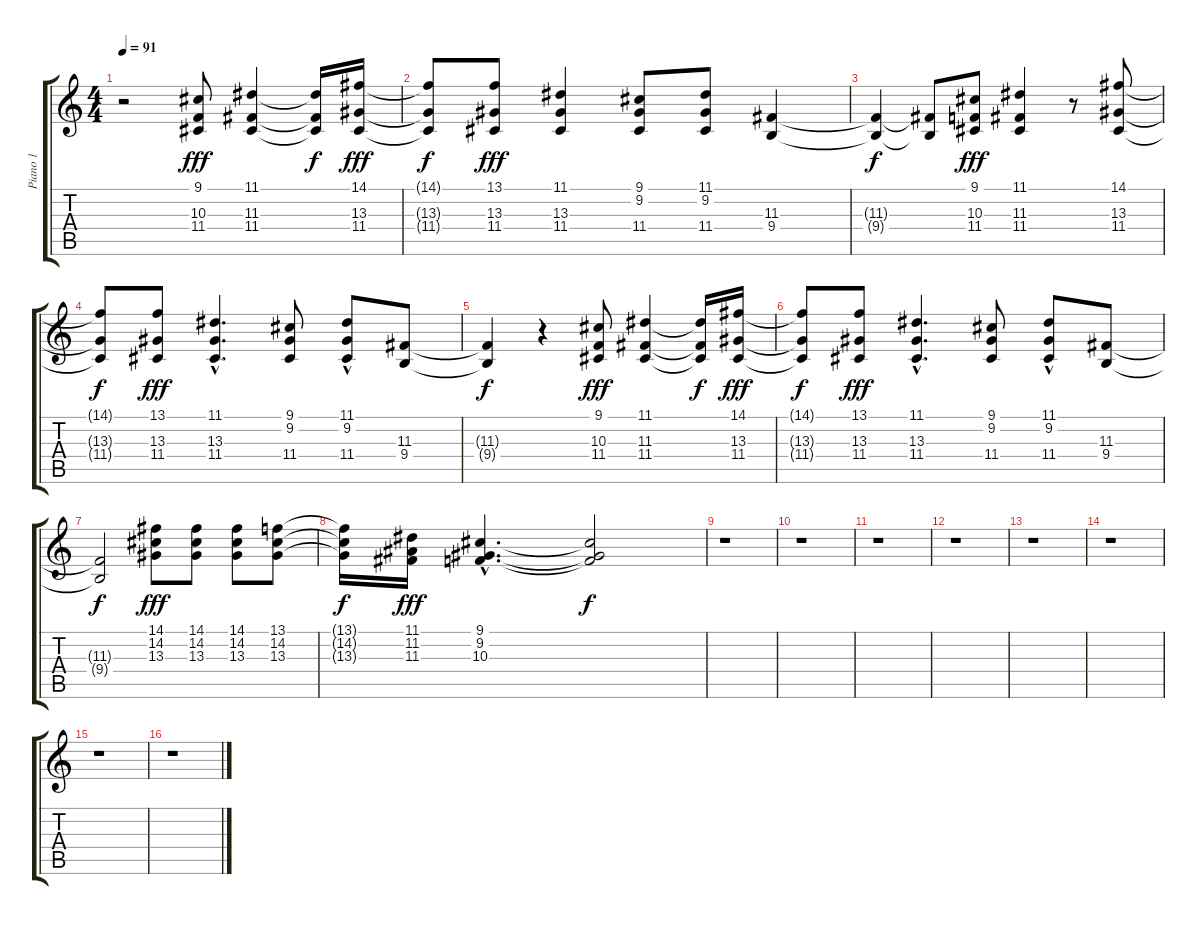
\track ("Piano 1" "Piano 1") {instrument electricpiano1}
\staff {score tabs}
\tuning (E4 B3 G3 D3 A2 E2) {hide}
\ts (4 4)
\tempo 91
\clef g2
\ks c
r.2{dy f} (9.1 10.3 11.4).8{dy fff} (11.1 11.3 11.4).4 (11.1{t} 11.3{t} 11.4{t}).16{dy f} (14.1 13.3 11.4).16{dy fff} |
(14.1{t} 13.3{t} 11.4{t}).8{dy f} (13.1 13.3 11.4).8{dy fff} (11.1 13.3 11.4).4 (9.1 9.2 11.4).8 (11.1 9.2 11.4).8 (11.3 9.4).4 |
(11.3{t} 9.4{t}).4{dy f} (11.3{t} 9.4{t}).8 (9.1 10.3 11.4).8{dy fff} (11.1 11.3 11.4).4 r.8 (14.1 13.3 11.4).8 |
(14.1{t} 13.3{t} 11.4{t}).8{dy f} (13.1 13.3 11.4).8{dy fff} (11.1{hac} 13.3{hac} 11.4{hac}).4{d} (9.1 9.2 11.4).8 (11.1{hac} 9.2 11.4).8 (11.3 9.4).8 |
(11.3{t} 9.4{t}).4{dy f} r.4 (9.1 10.3 11.4).8{dy fff} (11.1 11.3 11.4).4 (11.1{t} 11.3{t} 11.4{t}).16{dy f} (14.1 13.3 11.4).16{dy fff} |
(14.1{t} 13.3{t} 11.4{t}).8{dy f} (13.1 13.3 11.4).8{dy fff} (11.1{hac} 13.3{hac} 11.4{hac}).4{d} (9.1 9.2 11.4).8 (11.1{hac} 9.2 11.4).8 (11.3 9.4).8 |
(11.3{t} 9.4{t}).2{dy f} (14.1 14.2 13.3).8{dy fff} (14.1 14.2 13.3).8 (14.1 14.2 13.3).8 (13.1 14.2 13.3).8 |
(13.1{t} 14.2{t} 13.3{t}).16{dy f} (11.1 11.2 11.3).16{dy fff} (9.1{hac} 9.2{hac} 10.3{hac}).4{d} (9.1{t} 9.2{t} 10.3{t}).2{dy f} |
r.1 |
r.1 |
r.1 |
r.1 |
r.1 |
r.1 |
r.1 |
r.1
